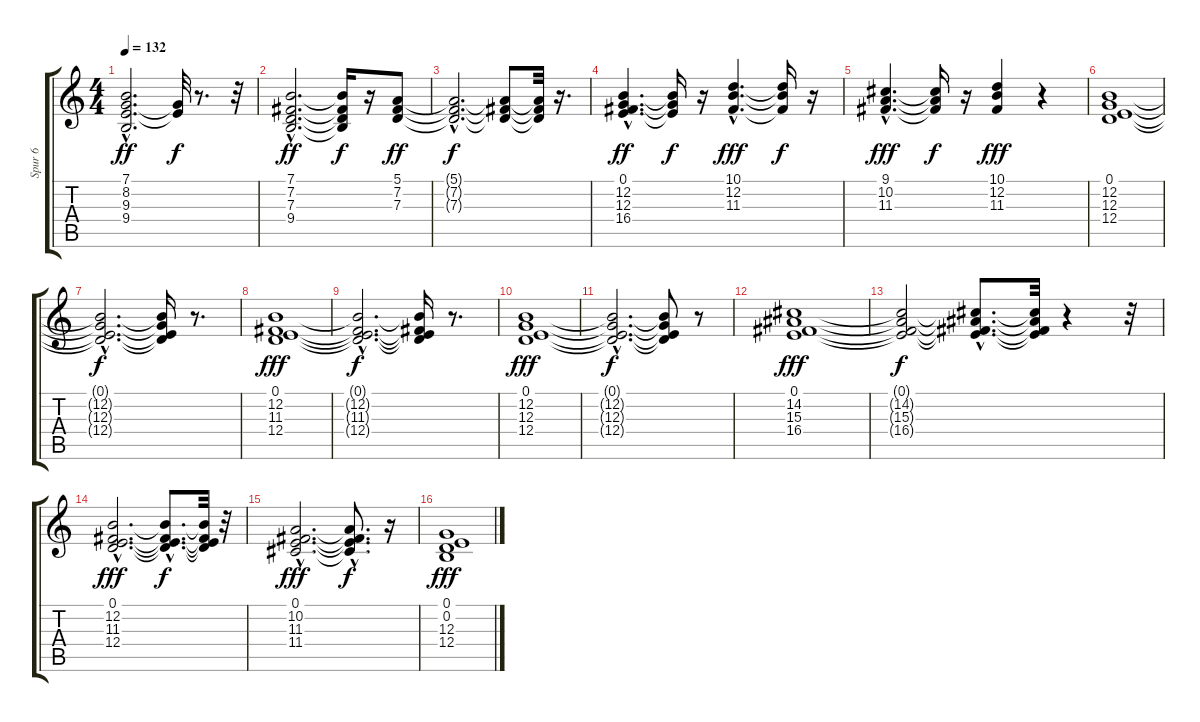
\track ("Spur 6" "Spur 6") {instrument electricgrandpiano}
\staff {score tabs}
\tuning (E4 B3 G3 D3 A2 E2) {hide}
\ts (4 4)
\tempo 132
\clef g2
\ks c
(7.1{hac} 8.2{hac} 9.3{hac} 9.4).2{d dy ff} (8.2{t} 9.3{t}).32{dy f} r.8{d} r.32 |
(7.1{hac} 7.2{hac} 7.3{hac} 9.4{hac}).2{d dy ff} (7.1{t} 7.2{t} 7.3{t} 9.4{t}).16{dy f} r.16 (5.1 7.2 7.3).8{dy ff} |
(5.1{hac t} 7.2{hac t} 7.3{hac t}).2{d dy f} (5.1{t} 7.2{t} 7.3{t}).8 (5.1{t} 7.2{t} 7.3{t}).32 r.16{d} |
(0.1{hac} 12.2{hac} 12.3{hac} 16.4).4{d dy ff} (0.1{t} 12.2{t} 12.3{t}).16{dy f} r.16 (10.1{hac} 12.2{hac} 11.3{hac}).4{d dy fff} (10.1{t} 12.2{t} 11.3{t}).16{dy f} r.16 |
(9.1{hac} 10.2{hac} 11.3{hac}).4{d dy fff} (9.1{t} 10.2{t} 11.3{t}).16{dy f} r.16 (10.1 12.2 11.3).4{dy fff} r.4 |
(0.1 12.2 12.3 12.4).1 |
(0.1{hac t} 12.2{hac t} 12.3{hac t} 12.4{hac t}).2{d dy f} (0.1{t} 12.2{t} 12.3{t} 12.4{t}).16 r.8{d} |
(0.1 12.2 11.3 12.4).1{dy fff} |
(0.1{hac t} 12.2{hac t} 11.3{hac t} 12.4{hac t}).2{d dy f} (0.1{t} 12.2{t} 11.3{t} 12.4{t}).16 r.8{d} |
(0.1 12.2 12.3 12.4).1{dy fff} |
(0.1{hac t} 12.2{hac t} 12.3{hac t} 12.4{hac t}).2{d dy f} (0.1{t} 12.2{t} 12.3{t} 12.4{t}).8 r.8 |
(0.1 14.2 15.3 16.4).1{dy fff} |
(0.1{t} 14.2{t} 15.3{t} 16.4{t}).2{dy f} (0.1{hac t} 14.2{hac t} 15.3{hac t} 16.4{hac t}).8{d} (0.1{t} 14.2{t} 15.3{t} 16.4{t}).32 r.4 r.32 |
(0.1{hac} 12.2{hac} 11.3{hac} 12.4{hac}).2{d dy fff} (0.1{hac t} 12.2{hac t} 11.3{hac t} 12.4{hac t}).8{d dy f} (0.1{t} 12.2{t} 11.3{t} 12.4{t}).32 r.32 |
(0.1{hac} 10.2{hac} 11.3{hac} 11.4{hac}).2{d dy fff} (0.1{hac t} 10.2{hac t} 11.3{hac t} 11.4{t}).8{d dy f} r.16 |
(0.1 0.2 12.3 12.4).1{dy fff}
